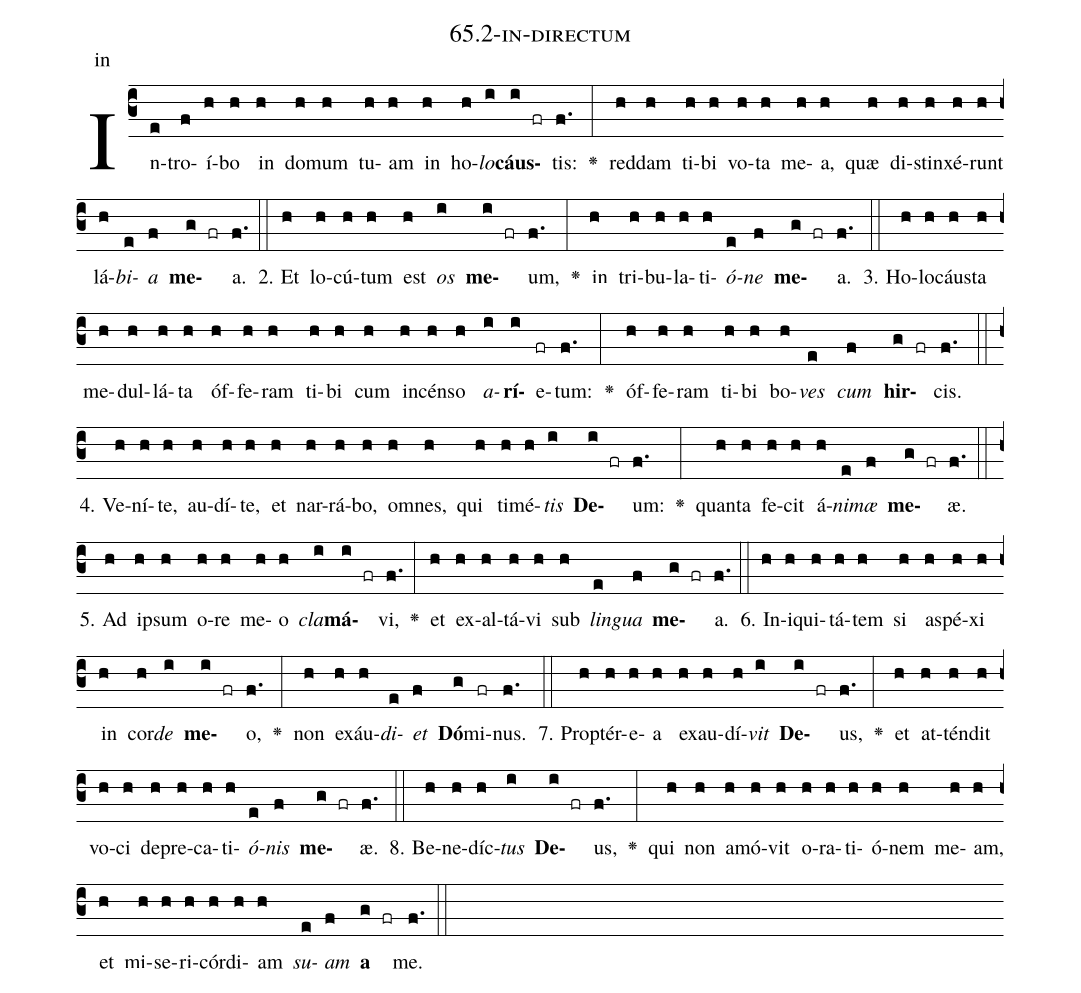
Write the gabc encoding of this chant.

name: 65.2-in-directum;
annotation: in;
%%
(c3)In(e)tro(f)í(h)bo(h) in(h) do(h)mum(h) tu(h)am(h) in(h) ho(h)<i>lo</i>(i)<b>cáus</b>(i fr)tis:(f.) <v>\greheightstar</v>(:) red(h)dam(h) ti(h)bi(h) vo(h)ta(h) me(h)a,(h) quæ(h) di(h)stin(h)xé(h)runt(h) lá(h)<i>bi</i>(e)<i>a</i>(f) <b>me</b>(g fr)a.(f.) (::)
2. Et(h) lo(h)cú(h)tum(h) est(h) <i>os</i>(i) <b>me</b>(i fr)um,(f.) <v>\greheightstar</v>(:) in(h) tri(h)bu(h)la(h)ti(h)<i>ó</i>(e)<i>ne</i>(f) <b>me</b>(g fr)a.(f.) (::)
3. Ho(h)lo(h)cáus(h)ta(h) me(h)dul(h)lá(h)ta(h) óf(h)fe(h)ram(h) ti(h)bi(h) cum(h) in(h)cén(h)so(h) <i>a</i>(i)<b>rí</b>(i)e(fr)tum:(f.) <v>\greheightstar</v>(:) óf(h)fe(h)ram(h) ti(h)bi(h) bo(h)<i>ves</i>(e) <i>cum</i>(f) <b>hir</b>(g fr)cis.(f.) (::)
4. Ve(h)ní(h)te,(h) au(h)dí(h)te,(h) et(h) nar(h)rá(h)bo,(h) om(h)nes,(h) qui(h) ti(h)mé(h)<i>tis</i>(i) <b>De</b>(i fr)um:(f.) <v>\greheightstar</v>(:) quan(h)ta(h) fe(h)cit(h) á(h)<i>ni</i>(e)<i>mæ</i>(f) <b>me</b>(g fr)æ.(f.) (::)
5. Ad(h) ip(h)sum(h) o(h)re(h) me(h)o(h) <i>cla</i>(i)<b>má</b>(i fr)vi,(f.) <v>\greheightstar</v>(:) et(h) ex(h)al(h)tá(h)vi(h) sub(h) <i>lin</i>(e)<i>gua</i>(f) <b>me</b>(g fr)a.(f.) (::)
6. In(h)i(h)qui(h)tá(h)tem(h) si(h) a(h)spé(h)xi(h) in(h) cor(h)<i>de</i>(i) <b>me</b>(i fr)o,(f.) <v>\greheightstar</v>(:) non(h) ex(h)áu(h)<i>di</i>(e)<i>et</i>(f) <b>Dó</b>(g)mi(fr)nus.(f.) (::)
7. Prop(h)tér(h)e(h)a(h) ex(h)au(h)dí(h)<i>vit</i>(i) <b>De</b>(i fr)us,(f.) <v>\greheightstar</v>(:) et(h) at(h)tén(h)dit(h) vo(h)ci(h) de(h)pre(h)ca(h)ti(h)<i>ó</i>(e)<i>nis</i>(f) <b>me</b>(g fr)æ.(f.) (::)
8. Be(h)ne(h)díc(h)<i>tus</i>(i) <b>De</b>(i fr)us,(f.) <v>\greheightstar</v>(:) qui(h) non(h) a(h)mó(h)vit(h) o(h)ra(h)ti(h)ó(h)nem(h) me(h)am,(h) et(h) mi(h)se(h)ri(h)cór(h)di(h)am(h) <i>su</i>(e)<i>am</i>(f) <b>a</b>(g fr) me.(f.) (::)
